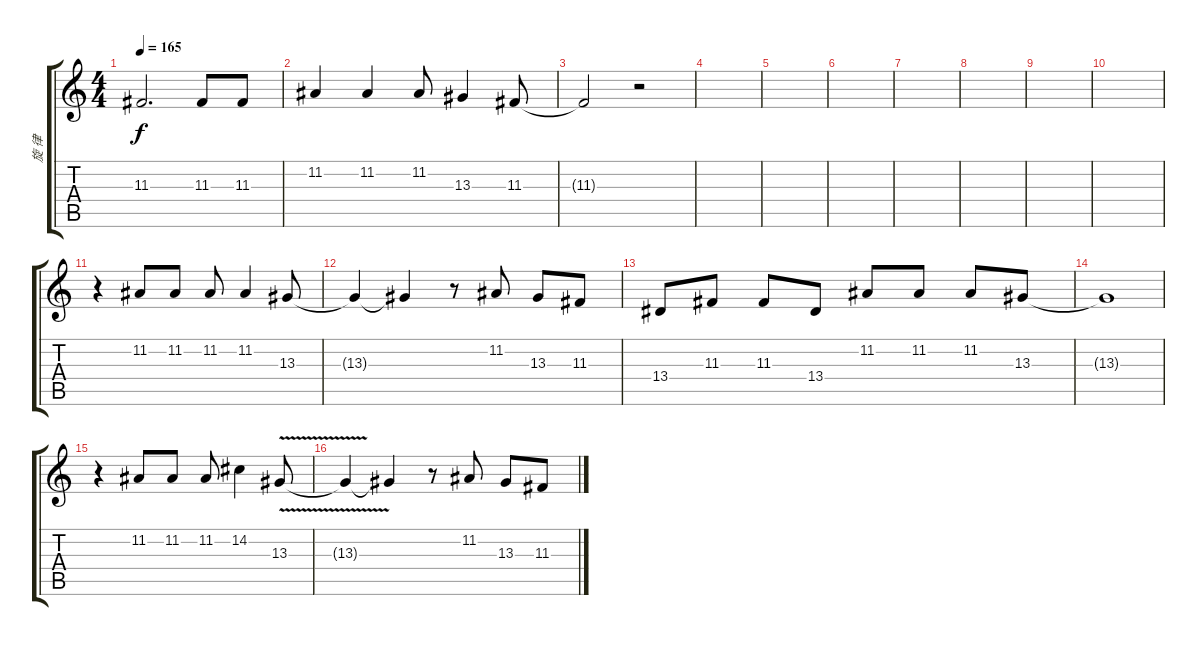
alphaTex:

\track ("旋 律" "旋 律") {instrument accordion}
\staff {score tabs}
\tuning (E4 B3 G3 D3 A2 E2) {hide}
\ts (4 4)
\tempo 165
\clef g2
\ks c
11.3{t}.2{d dy f} 11.3.8 11.3.8 |
11.2.4 11.2.4 11.2.8 13.3.4 11.3.8 |
11.3{t}.2 r.2 |
|
|
|
|
|
|
|
r.4 11.2.8 11.2.8 11.2.8 11.2.4 13.3.8 |
13.3{t}.4 13.3{t}.4 r.8 11.2.8 13.3.8 11.3.8 |
13.4.8 11.3.8 11.3.8 13.4.8 11.2.8 11.2.8 11.2.8 13.3.8 |
13.3{t}.1 |
r.4 11.2.8 11.2.8 11.2.8 14.2.4 13.3{v}.8 |
13.3{t}.4 13.3{t}.4 r.8 11.2.8 13.3.8 11.3.8
